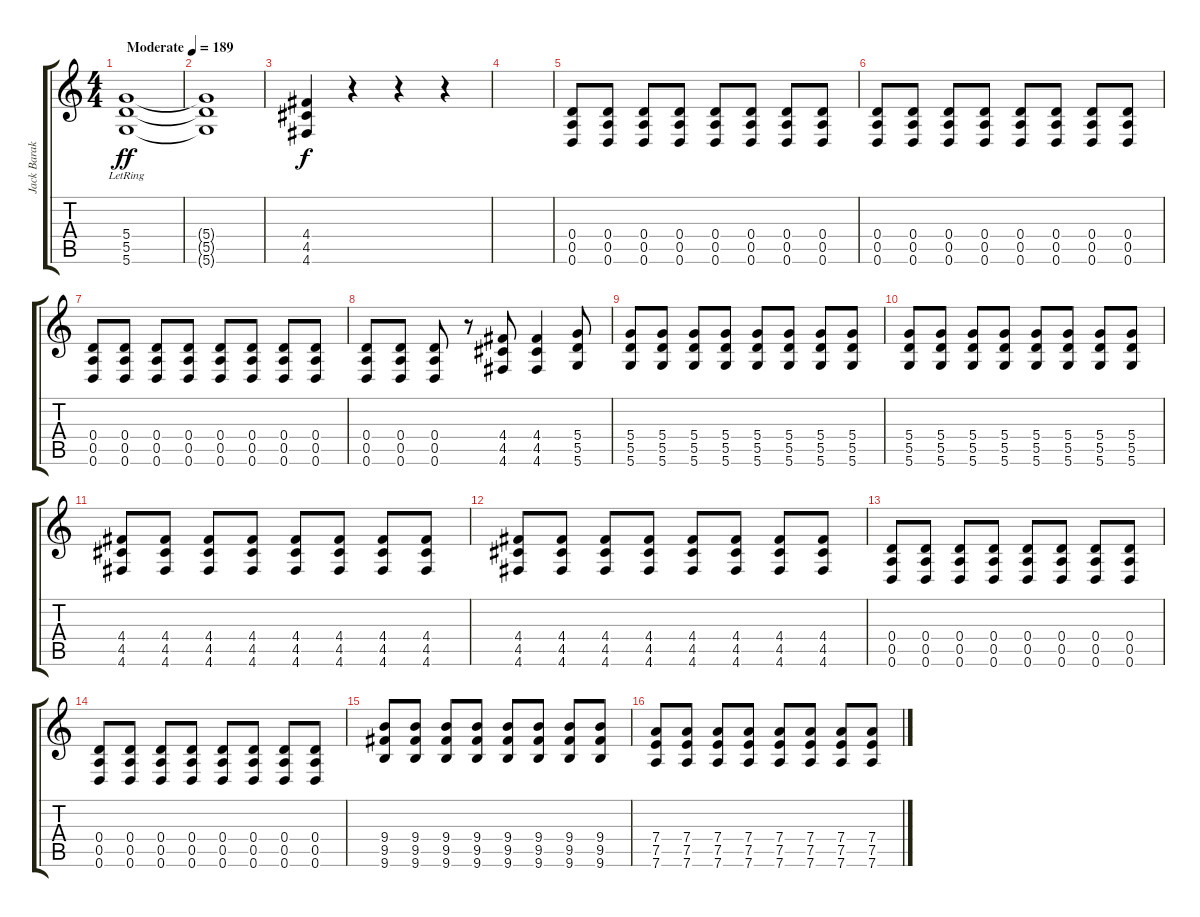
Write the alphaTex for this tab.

\track ("Jack Barakat " "Jack Barak") {instrument distortionguitar}
\staff {score tabs}
\tuning (E4 B3 G3 D3 A2 D2) {hide}
\ts (4 4)
\tempo (189 "Moderate")
\clef g2
\ks c
(5.4{lr} 5.5{lr} 5.6).1{dy ff instrument distortionguitar} |
(5.4{t} 5.5{t} 5.6{t}).1 |
(4.4 4.5 4.6).4{dy f} r.4 r.4 r.4 |
|
(0.4 0.5 0.6).8 (0.4 0.5 0.6).8 (0.4 0.5 0.6).8 (0.4 0.5 0.6).8 (0.4 0.5 0.6).8 (0.4 0.5 0.6).8 (0.4 0.5 0.6).8 (0.4 0.5 0.6).8 |
(0.4 0.5 0.6).8 (0.4 0.5 0.6).8 (0.4 0.5 0.6).8 (0.4 0.5 0.6).8 (0.4 0.5 0.6).8 (0.4 0.5 0.6).8 (0.4 0.5 0.6).8 (0.4 0.5 0.6).8 |
(0.4 0.5 0.6).8 (0.4 0.5 0.6).8 (0.4 0.5 0.6).8 (0.4 0.5 0.6).8 (0.4 0.5 0.6).8 (0.4 0.5 0.6).8 (0.4 0.5 0.6).8 (0.4 0.5 0.6).8 |
(0.4 0.5 0.6).8 (0.4 0.5 0.6).8 (0.4 0.5 0.6).8 r.8 (4.4 4.5 4.6).8 (4.4 4.5 4.6).4 (5.4 5.5 5.6).8 |
(5.4 5.5 5.6).8 (5.4 5.5 5.6).8 (5.4 5.5 5.6).8 (5.4 5.5 5.6).8 (5.4 5.5 5.6).8 (5.4 5.5 5.6).8 (5.4 5.5 5.6).8 (5.4 5.5 5.6).8 |
(5.4 5.5 5.6).8 (5.4 5.5 5.6).8 (5.4 5.5 5.6).8 (5.4 5.5 5.6).8 (5.4 5.5 5.6).8 (5.4 5.5 5.6).8 (5.4 5.5 5.6).8 (5.4 5.5 5.6).8 |
(4.4 4.5 4.6).8 (4.4 4.5 4.6).8 (4.4 4.5 4.6).8 (4.4 4.5 4.6).8 (4.4 4.5 4.6).8 (4.4 4.5 4.6).8 (4.4 4.5 4.6).8 (4.4 4.5 4.6).8 |
(4.4 4.5 4.6).8 (4.4 4.5 4.6).8 (4.4 4.5 4.6).8 (4.4 4.5 4.6).8 (4.4 4.5 4.6).8 (4.4 4.5 4.6).8 (4.4 4.5 4.6).8 (4.4 4.5 4.6).8 |
(0.4 0.5 0.6).8 (0.4 0.5 0.6).8 (0.4 0.5 0.6).8 (0.4 0.5 0.6).8 (0.4 0.5 0.6).8 (0.4 0.5 0.6).8 (0.4 0.5 0.6).8 (0.4 0.5 0.6).8 |
(0.4 0.5 0.6).8 (0.4 0.5 0.6).8 (0.4 0.5 0.6).8 (0.4 0.5 0.6).8 (0.4 0.5 0.6).8 (0.4 0.5 0.6).8 (0.4 0.5 0.6).8 (0.4 0.5 0.6).8 |
(9.4 9.5 9.6).8 (9.4 9.5 9.6).8 (9.4 9.5 9.6).8 (9.4 9.5 9.6).8 (9.4 9.5 9.6).8 (9.4 9.5 9.6).8 (9.4 9.5 9.6).8 (9.4 9.5 9.6).8 |
(7.4 7.5 7.6).8 (7.4 7.5 7.6).8 (7.4 7.5 7.6).8 (7.4 7.5 7.6).8 (7.4 7.5 7.6).8 (7.4 7.5 7.6).8 (7.4 7.5 7.6).8 (7.4 7.5 7.6).8
